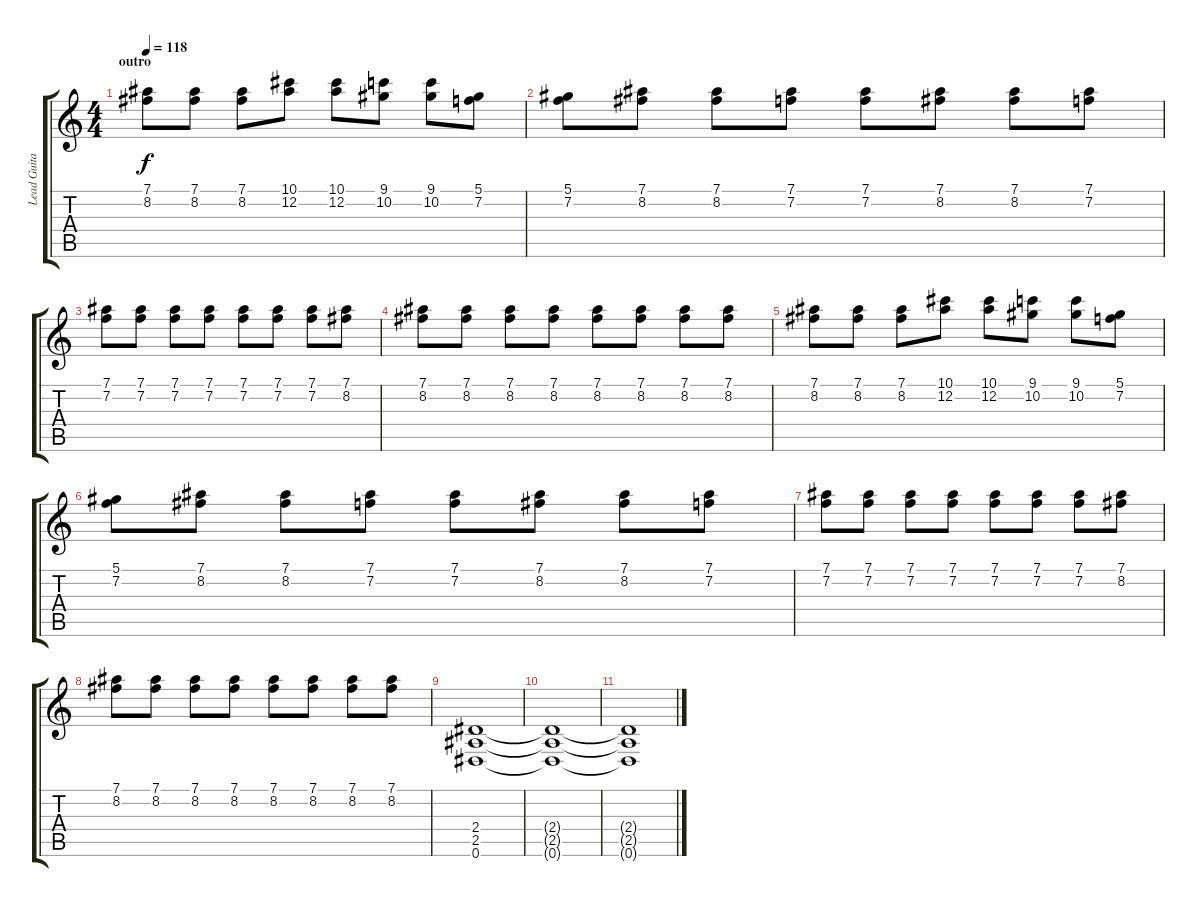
\track ("Lead Guitar" "Lead Guita") {instrument distortionguitar}
\staff {score tabs}
\tuning (Eb4 Bb3 Gb3 Db3 Ab2 Eb2) {hide}
\ts (4 4)
\section ("" "outro")
\tempo 118
\clef g2
\ks c
(7.1 8.2).8{dy f} (7.1 8.2).8 (7.1 8.2).8 (10.1 12.2).8 (10.1 12.2).8 (9.1 10.2).8 (9.1 10.2).8 (5.1 7.2).8 |
(5.1 7.2).8 (7.1 8.2).8 (7.1 8.2).8 (7.1 7.2).8 (7.1 7.2).8 (7.1 8.2).8 (7.1 8.2).8 (7.1 7.2).8 |
(7.1 7.2).8 (7.1 7.2).8 (7.1 7.2).8 (7.1 7.2).8 (7.1 7.2).8 (7.1 7.2).8 (7.1 7.2).8 (7.1 8.2).8 |
(7.1 8.2).8 (7.1 8.2).8 (7.1 8.2).8 (7.1 8.2).8 (7.1 8.2).8 (7.1 8.2).8 (7.1 8.2).8 (7.1 8.2).8 |
(7.1 8.2).8 (7.1 8.2).8 (7.1 8.2).8 (10.1 12.2).8 (10.1 12.2).8 (9.1 10.2).8 (9.1 10.2).8 (5.1 7.2).8 |
(5.1 7.2).8 (7.1 8.2).8 (7.1 8.2).8 (7.1 7.2).8 (7.1 7.2).8 (7.1 8.2).8 (7.1 8.2).8 (7.1 7.2).8 |
(7.1 7.2).8 (7.1 7.2).8 (7.1 7.2).8 (7.1 7.2).8 (7.1 7.2).8 (7.1 7.2).8 (7.1 7.2).8 (7.1 8.2).8 |
(7.1 8.2).8 (7.1 8.2).8 (7.1 8.2).8 (7.1 8.2).8 (7.1 8.2).8 (7.1 8.2).8 (7.1 8.2).8 (7.1 8.2).8 |
(2.4 2.5 0.6).1 |
(2.4{t} 2.5{t} 0.6{t}).1{volume 8} |
(2.4{t} 2.5{t} 0.6{t}).1{volume 0}
